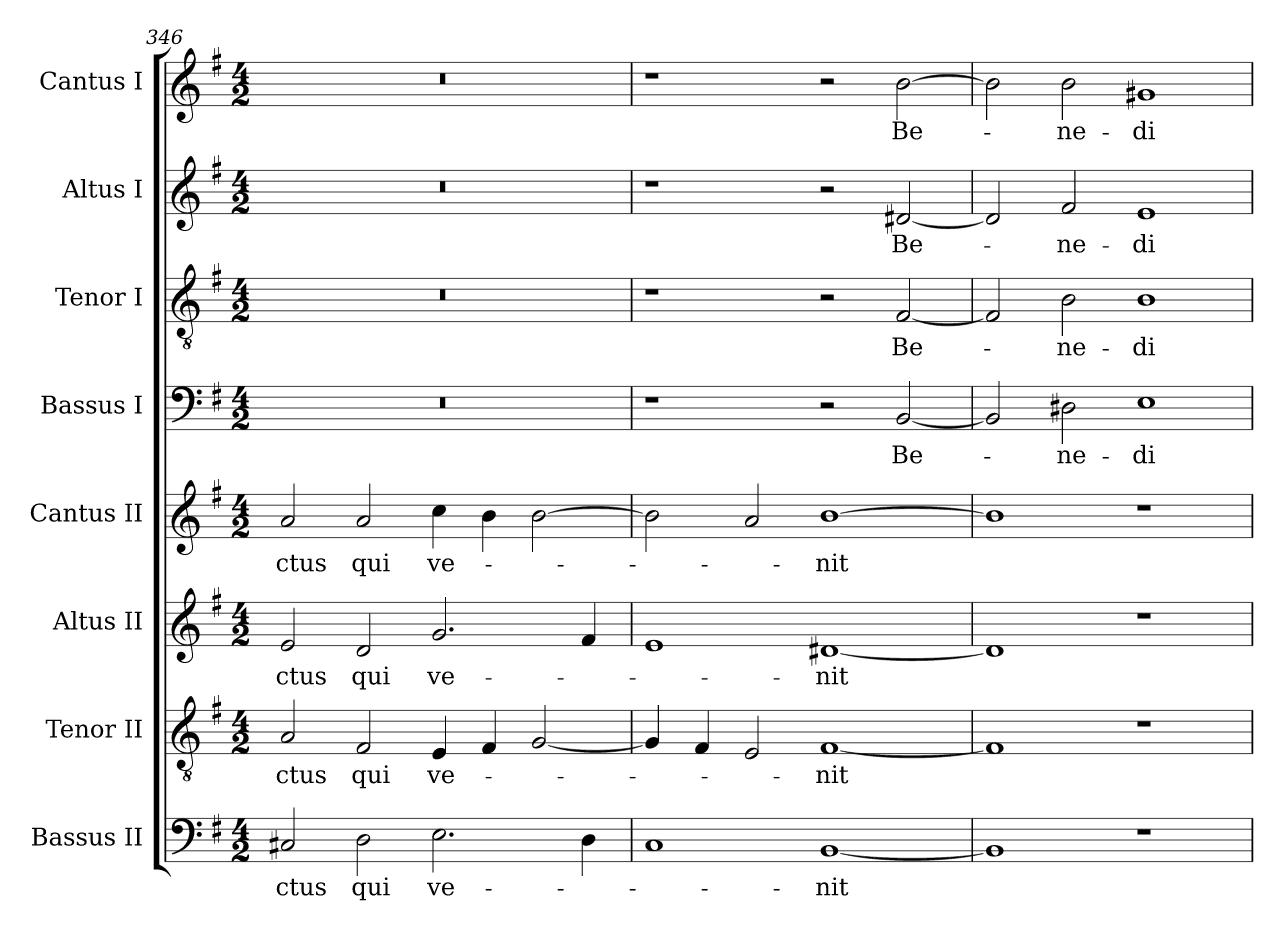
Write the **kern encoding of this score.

**kern	**text	**kern	**text	**kern	**text	**kern	**text	**kern	**text	**kern	**text	**kern	**text	**kern	**text
*part8	*part8	*part7	*part7	*part6	*part6	*part5	*part5	*part4	*part4	*part3	*part3	*part2	*part2	*part1	*part1
*staff8	*staff8	*staff7	*staff7	*staff6	*staff6	*staff5	*staff5	*staff4	*staff4	*staff3	*staff3	*staff2	*staff2	*staff1	*staff1
*I"Bassus II	*	*I"Tenor II	*	*I"Altus II	*	*I"Cantus II	*	*I"Bassus I	*	*I"Tenor I	*	*I"Altus I	*	*I"Cantus I	*
*I'B II	*	*I'T II	*	*I'A II	*	*I'C II	*	*I'B I	*	*I'T I	*	*I'A I	*	*I'C I	*
*clefF4	*	*clefGv2	*	*clefG2	*	*clefG2	*	*clefF4	*	*clefGv2	*	*clefG2	*	*clefG2	*
*k[f#]	*	*k[f#]	*	*k[f#]	*	*k[f#]	*	*k[f#]	*	*k[f#]	*	*k[f#]	*	*k[f#]	*
*G:	*	*G:	*	*G:	*	*G:	*	*G:	*	*G:	*	*G:	*	*G:	*
*M4/2	*	*M4/2	*	*M4/2	*	*M4/2	*	*M4/2	*	*M4/2	*	*M4/2	*	*M4/2	*
=346	=346	=346	=346	=346	=346	=346	=346	=346	=346	=346	=346	=346	=346	=346	=346
!	!LO:LY:b	!	!	!	!	!	!	!	!	!	!	!	!	!	!
!	!	!	!LO:LY:b	!	!	!	!	!	!	!	!	!	!	!	!
!	!	!	!	!	!LO:LY:b	!	!	!	!	!	!	!	!	!	!
!	!	!	!	!	!	!	!LO:LY:b	!	!	!	!	!	!	!	!
2C#X/	-ctus	2A/	-ctus	2e/	-ctus	2a/	-ctus	0r	.	0r	.	0r	.	0r	.
!	!LO:LY:b	!	!	!	!	!	!	!	!	!	!	!	!	!	!
!	!	!	!LO:LY:b	!	!	!	!	!	!	!	!	!	!	!	!
!	!	!	!	!	!LO:LY:b	!	!	!	!	!	!	!	!	!	!
!	!	!	!	!	!	!	!LO:LY:b	!	!	!	!	!	!	!	!
2D\	qui	2F#/	qui	2d/	qui	2a/	qui	.	.	.	.	.	.	.	.
!	!LO:LY:b	!	!	!	!	!	!	!	!	!	!	!	!	!	!
!	!	!	!LO:LY:b	!	!	!	!	!	!	!	!	!	!	!	!
!	!	!	!	!	!LO:LY:b	!	!	!	!	!	!	!	!	!	!
!	!	!	!	!	!	!	!LO:LY:b	!	!	!	!	!	!	!	!
2.E\	ve-	4E/	ve-	2.g/	ve-	4cc\	ve-	.	.	.	.	.	.	.	.
.	.	4F#/	.	.	.	4b\	.	.	.	.	.	.	.	.	.
.	.	[2G/	.	.	.	[2b\	.	.	.	.	.	.	.	.	.
4D\	.	.	.	4f#/	.	.	.	.	.	.	.	.	.	.	.
!!LO:LB:g=z
=347	=347	=347	=347	=347	=347	=347	=347	=347	=347	=347	=347	=347	=347	=347	=347
1C	.	4G/]	.	1e	.	2b\]	.	1r	.	1r	.	1r	.	1r	.
.	.	4F#/	.	.	.	.	.	.	.	.	.	.	.	.	.
.	.	2E/	.	.	.	2a/	.	.	.	.	.	.	.	.	.
!	!LO:LY:b	!	!	!	!	!	!	!	!	!	!	!	!	!	!
!	!	!	!LO:LY:b	!	!	!	!	!	!	!	!	!	!	!	!
!	!	!	!	!	!LO:LY:b	!	!	!	!	!	!	!	!	!	!
!	!	!	!	!	!	!	!LO:LY:b	!	!	!	!	!	!	!	!
[1BB	-nit	[1F#	-nit	[1d#X	-nit	[1b	-nit	2r	.	2r	.	2r	.	2r	.
!	!	!	!	!	!	!	!	!	!LO:LY:b	!	!	!	!	!	!
!	!	!	!	!	!	!	!	!	!	!	!LO:LY:b	!	!	!	!
!	!	!	!	!	!	!	!	!	!	!	!	!	!LO:LY:b	!	!
!	!	!	!	!	!	!	!	!	!	!	!	!	!	!	!LO:LY:b
.	.	.	.	.	.	.	.	[2BB/	Be-	[2F#/	Be-	[2d#X/	Be-	[2b\	Be-
=348	=348	=348	=348	=348	=348	=348	=348	=348	=348	=348	=348	=348	=348	=348	=348
1BB]	.	1F#]	.	1d#]	.	1b]	.	2BB/]	.	2F#/]	.	2d#/]	.	2b\]	.
!	!	!	!	!	!	!	!	!	!LO:LY:b	!	!	!	!	!	!
!	!	!	!	!	!	!	!	!	!	!	!LO:LY:b	!	!	!	!
!	!	!	!	!	!	!	!	!	!	!	!	!	!LO:LY:b	!	!
!	!	!	!	!	!	!	!	!	!	!	!	!	!	!	!LO:LY:b
.	.	.	.	.	.	.	.	2D#X\	-ne-	2B\	-ne-	2f#/	-ne-	2b\	-ne-
!	!	!	!	!	!	!	!	!	!LO:LY:b	!	!	!	!	!	!
!	!	!	!	!	!	!	!	!	!	!	!LO:LY:b	!	!	!	!
!	!	!	!	!	!	!	!	!	!	!	!	!	!LO:LY:b	!	!
!	!	!	!	!	!	!	!	!	!	!	!	!	!	!	!LO:LY:b
1r	.	1r	.	1r	.	1r	.	1E	-di-	1B	-di-	1e	-di-	1g#X	-di-
=	=	=	=	=	=	=	=	=	=	=	=	=	=	=	=
*-	*-	*-	*-	*-	*-	*-	*-	*-	*-	*-	*-	*-	*-	*-	*-
